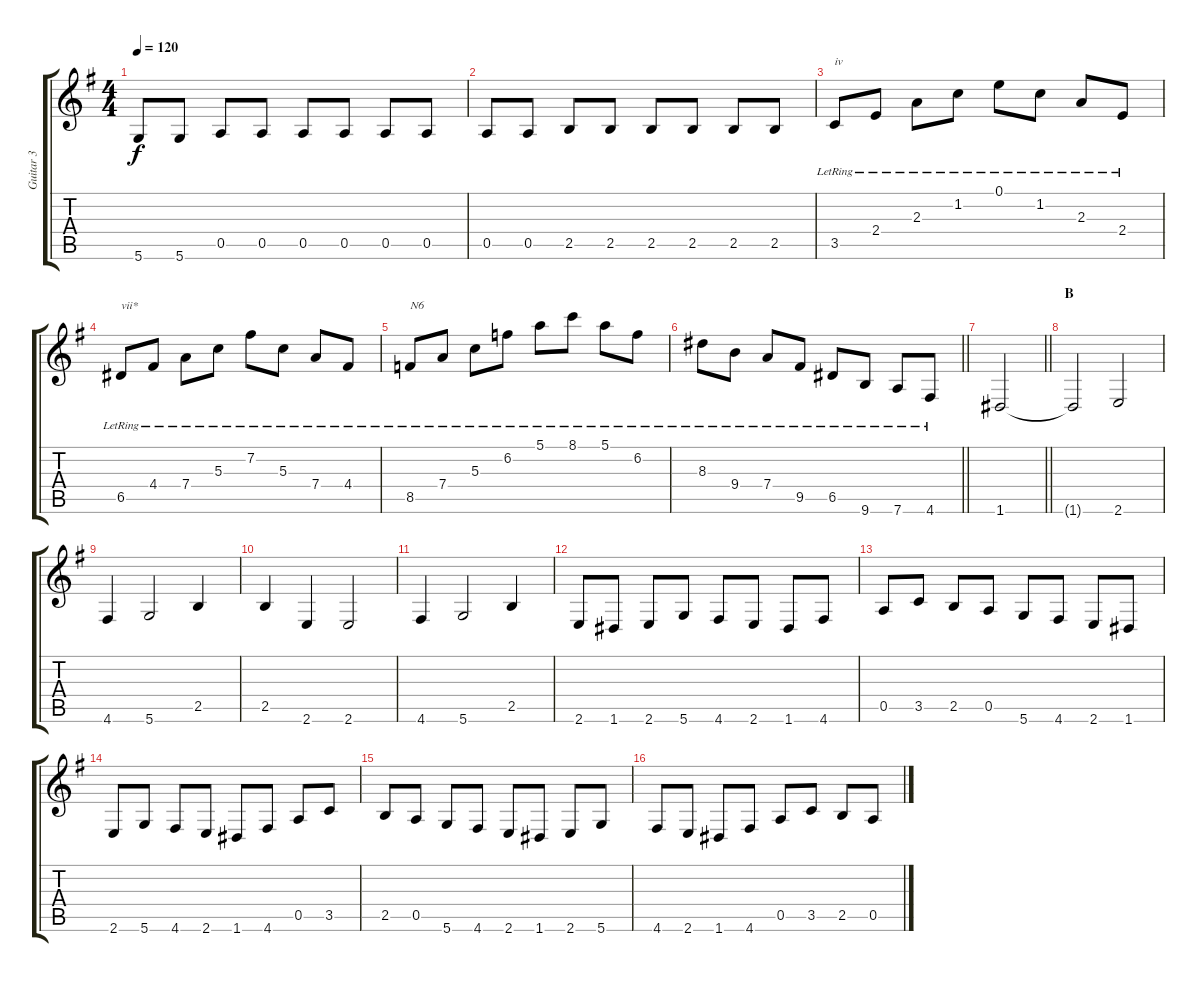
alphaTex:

\track ("Guitar 3" "Guitar 3") {instrument acousticguitarnylon}
\staff {score tabs}
\tuning (E4 B3 G3 D3 A2 D2) {hide}
\ts (4 4)
\tempo 120
\clef g2
\ks eminor
5.6.8{dy f} 5.6.8 0.5.8 0.5.8 0.5.8 0.5.8 0.5.8 0.5.8 |
0.5.8 0.5.8 2.5.8 2.5.8 2.5.8 2.5.8 2.5.8 2.5.8 |
3.5{lr}.8{txt "iv"} 2.4{lr}.8 2.3{lr}.8 1.2{lr}.8 0.1{lr}.8 1.2{lr}.8 2.3{lr}.8 2.4{lr}.8 |
6.5{lr}.8{txt "vii*"} 4.4{lr}.8 7.4{lr}.8 5.3{lr}.8 7.2{lr}.8 5.3{lr}.8 7.4{lr}.8 4.4{lr}.8 |
8.5{lr}.8{txt "N6"} 7.4{lr}.8 5.3{lr}.8 6.2{lr}.8 5.1{lr}.8 8.1{lr}.8 5.1{lr}.8 6.2{lr}.8 |
\barLineRight lightlight
8.3{lr}.8 9.4{lr}.8 7.4{lr}.8 9.5{lr}.8 6.5{lr}.8 9.6{lr}.8 7.6{lr}.8 4.6{lr}.8 |
\barLineRight lightlight
1.6.2 |
\section ("" "B")
1.6{t}.2 2.6.2 |
4.6.4 5.6.2 2.5.4 |
2.5.4 2.6.4 2.6.2 |
4.6.4 5.6.2 2.5.4 |
2.6.8 1.6.8 2.6.8 5.6.8 4.6.8 2.6.8 1.6.8 4.6.8 |
0.5.8 3.5.8 2.5.8 0.5.8 5.6.8 4.6.8 2.6.8 1.6.8 |
2.6.8 5.6.8 4.6.8 2.6.8 1.6.8 4.6.8 0.5.8 3.5.8 |
2.5.8 0.5.8 5.6.8 4.6.8 2.6.8 1.6.8 2.6.8 5.6.8 |
4.6.8 2.6.8 1.6.8 4.6.8 0.5.8 3.5.8 2.5.8 0.5.8
